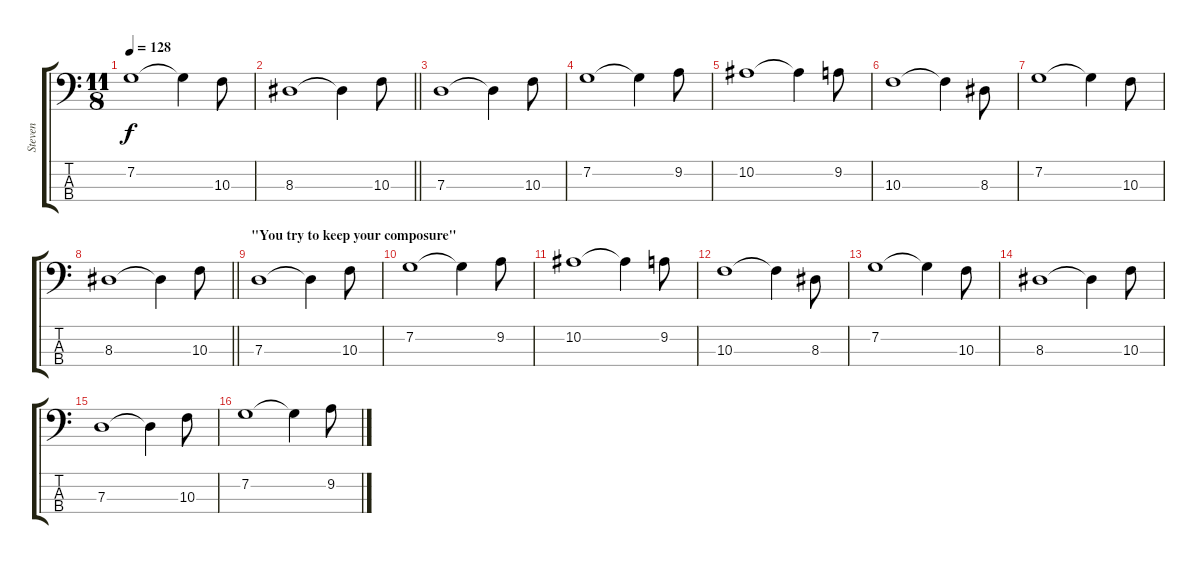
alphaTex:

\track ("Steven" "Steven") {instrument electricbasspick}
\staff {score tabs}
\tuning (F2 C2 G1 D1) {hide}
\ts (11 8)
\tempo 128
\clef f4
\ks c
7.2.1{dy f} 7.2{t}.4 10.3.8 |
\barLineRight lightlight
8.3.1 8.3{t}.4 10.3.8 |
7.3.1 7.3{t}.4 10.3.8 |
7.2.1 7.2{t}.4 9.2.8 |
10.2.1 10.2{t}.4 9.2.8 |
10.3.1 10.3{t}.4 8.3.8 |
7.2.1 7.2{t}.4 10.3.8 |
\barLineRight lightlight
8.3.1 8.3{t}.4 10.3.8 |
\section ("" "\"You try to keep your composure\"")
7.3.1 7.3{t}.4 10.3.8 |
7.2.1 7.2{t}.4 9.2.8 |
10.2.1 10.2{t}.4 9.2.8 |
10.3.1 10.3{t}.4 8.3.8 |
7.2.1 7.2{t}.4 10.3.8 |
8.3.1 8.3{t}.4 10.3.8 |
7.3.1 7.3{t}.4 10.3.8 |
7.2.1 7.2{t}.4 9.2.8
